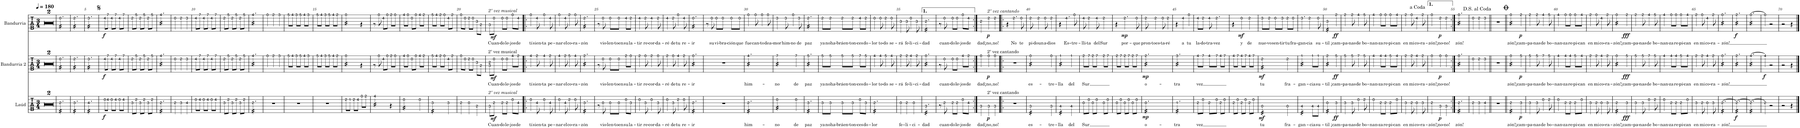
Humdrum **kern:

**kern	**dynam	**kern	**text	**dynam	**kern	**text	**dynam	**kern	**text	**dynam
*part4	*part4	*part3	*part3	*part3	*part2	*part2	*part2	*part1	*part1	*part1
*staff4	*staff4	*staff3	*staff3	*staff3	*staff2	*staff2	*staff2	*staff1	*staff1	*staff1
*I"Guitarra clásica	*	*I"Laúd	*	*	*I"Bandurria 2	*	*	*I"Bandurria	*	*
*	*	*I'L	*	*	*I'B2	*	*	*I'B1	*	*
*stria6	*	*stria6	*	*	*stria6	*	*	*stria6	*	*
*	*	*	*	*	*	*	*	*	*	*
*k[]	*	*k[]	*	*	*k[]	*	*	*k[]	*	*
*M3/4	*	*M3/4	*	*	*M3/4	*	*	*M3/4	*	*
*MM180	*	*MM180	*	*	*MM180	*	*	*MM180	*	*
=1	=1	=1	=1	=1	=1	=1	=1	=1	=1	=1
2.r	.	2.r	.	.	2.r	.	.	2.r	.	.
=2	=2	=2	=2	=2	=2	=2	=2	=2	=2	=2
2.r	.	2.r	.	.	2.r	.	.	2.r	.	.
=3	=3	=3	=3	=3	=3	=3	=3	=3	=3	=3
!	!LO:DY:b	!	!	!	!	!	!	!	!	!
2.EE	f	2.c#X\	.	.	2.ee\	.	.	2.ee\	.	.
=4	=4	=4	=4	=4	=4	=4	=4	=4	=4	=4
2.FF#X	.	2.d\	.	.	2.ff#X\	.	.	2.ff#X\	.	.
=5	=5	=5	=5	=5	=5	=5	=5	=5	=5	=5
*k[f#c#g#]	*	*k[f#c#g#]	*	*	*k[f#c#g#]	*	*	*k[f#c#g#]	*	*
2.GGn	.	2.d#X\	.	.	2.ggn\	.	.	2.ggn\	.	.
=6	=6	=6	=6	=6	=6	=6	=6	=6	=6	=6
!LO:TX:a:t=Mi7	!	!	!	!	!	!	!	!	!	!
!	!	!	!	!LO:DY:b	!	!	!LO:DY:b	!	!	!LO:DY:b
4EE	.	8e\L	.	f	8gg#\L	.	f	8gg#\L	.	f
.	.	8g#\J	.	.	8eee\J	.	.	8eee\J	.	.
4G# 4B 4e	.	8e\L	.	.	8gg#\L	.	.	8gg#\L	.	.
.	.	8g#\J	.	.	8eee\J	.	.	8eee\J	.	.
4G# 4B 4e	.	8e\L	.	.	8gg#\L	.	.	8gg#\L	.	.
.	.	8g#\J	.	.	8eee\J	.	.	8eee\J	.	.
=7	=7	=7	=7	=7	=7	=7	=7	=7	=7	=7
!LO:TX:a:t=RE	!	!	!	!	!	!	!	!	!	!
4D	.	8d\L	.	.	8ff#\L	.	.	8ff#\L	.	.
.	.	8f#\J	.	.	8ddd\J	.	.	8ddd\J	.	.
4A 4d 4f#	.	8d\L	.	.	8ff#\L	.	.	8ff#\L	.	.
.	.	8f#\J	.	.	8ddd\J	.	.	8ddd\J	.	.
4A 4d 4f#	.	8d\L	.	.	8ff#\L	.	.	8ff#\L	.	.
.	.	8f#\J	.	.	8ddd\J	.	.	8ddd\J	.	.
=8	=8	=8	=8	=8	=8	=8	=8	=8	=8	=8
!LO:TX:a:t=LA	!	!	!	!	!	!	!	!	!	!
4AA	.	2.c#\	.	.	2.ccc#\	.	.	2.ccc#\	.	.
4A 4c# 4e	.	.	.	.	.	.	.	.	.	.
4A 4c# 4e	.	.	.	.	.	.	.	.	.	.
=9	=9	=9	=9	=9	=9	=9	=9	=9	=9	=9
4EE	.	4c#\	.	.	4ee\	.	.	4ee\	.	.
4FF#	.	4d\	.	.	4ff#\	.	.	4ff#\	.	.
4GGn	.	4d#X\	.	.	4ggn\	.	.	4ggn\	.	.
=10	=10	=10	=10	=10	=10	=10	=10	=10	=10	=10
!LO:TX:a:t=Mi7	!	!	!	!	!	!	!	!	!	!
4EE	.	8e\L	.	.	8gg#\L	.	.	8gg#\L	.	.
.	.	8g#\J	.	.	8eee\J	.	.	8eee\J	.	.
4G# 4B 4e	.	8e\L	.	.	8gg#\L	.	.	8gg#\L	.	.
.	.	8g#\J	.	.	8eee\J	.	.	8eee\J	.	.
4G# 4B 4e	.	8e\L	.	.	8gg#\L	.	.	8gg#\L	.	.
.	.	8g#\J	.	.	8eee\J	.	.	8eee\J	.	.
=11	=11	=11	=11	=11	=11	=11	=11	=11	=11	=11
!LO:TX:a:t=RE	!	!	!	!	!	!	!	!	!	!
4D	.	8d\L	.	.	8ff#\L	.	.	8ff#\L	.	.
.	.	8f#\J	.	.	8ddd\J	.	.	8ddd\J	.	.
4A 4d 4f#	.	8d\L	.	.	8ff#\L	.	.	8ff#\L	.	.
.	.	8f#\J	.	.	8ddd\J	.	.	8ddd\J	.	.
4A 4d 4f#	.	8d\L	.	.	8ff#\L	.	.	8ff#\L	.	.
.	.	8f#\J	.	.	8ddd\J	.	.	8ddd\J	.	.
=12	=12	=12	=12	=12	=12	=12	=12	=12	=12	=12
!LO:TX:a:t=LA	!	!	!	!	!	!	!	!	!	!
4AA	.	2.c#\	.	.	2.ccc#\	.	.	2.ccc#\	.	.
4A 4c# 4e	.	.	.	.	.	.	.	.	.	.
4A 4c# 4e	.	.	.	.	.	.	.	.	.	.
=13	=13	=13	=13	=13	=13	=13	=13	=13	=13	=13
4AA	.	2.r	.	.	4aa\	.	.	4aa\	.	.
4BB	.	.	.	.	4bb\	.	.	4bb\	.	.
4Cn	.	.	.	.	4cccn\	.	.	4cccn\	.	.
=14	=14	=14	=14	=14	=14	=14	=14	=14	=14	=14
4C#	.	2.r	.	.	8ddd\L	.	.	8ddd\L	.	.
.	.	.	.	.	8ccc#\J	.	.	8ccc#\J	.	.
4c# 4e 4g#	.	.	.	.	8cccn\L	.	.	8cccn\L	.	.
.	.	.	.	.	8ddd\J	.	.	8ddd\J	.	.
4c# 4e 4g#	.	.	.	.	8ccc#X\L	.	.	8ccc#X\L	.	.
.	.	.	.	.	8cccn\J	.	.	8cccn\J	.	.
=15	=15	=15	=15	=15	=15	=15	=15	=15	=15	=15
4C#	.	2.r	.	.	8ddd\L	.	.	8ddd\L	.	.
.	.	.	.	.	8ccc#\J	.	.	8ccc#\J	.	.
4c# 4e 4g#	.	.	.	.	8cccn\L	.	.	8cccn\L	.	.
.	.	.	.	.	8ddd\J	.	.	8ddd\J	.	.
4c# 4e 4g#	.	.	.	.	8ccc#X\L	.	.	8ccc#X\L	.	.
.	.	.	.	.	8bb\J	.	.	8bb\J	.	.
=16	=16	=16	=16	=16	=16	=16	=16	=16	=16	=16
4FF#	.	8f#\L	.	.	2aa\	.	.	2aa\	.	.
.	.	8e#X\J	.	.	.	.	.	.	.	.
4A 4c# 4f#	.	8f#\L	.	.	.	.	.	.	.	.
.	.	8g#\J	.	.	.	.	.	.	.	.
4A 4c# 4f#	.	8a\L	.	.	4r	.	.	4r	.	.
.	.	8b\J	.	.	.	.	.	.	.	.
=17	=17	=17	=17	=17	=17	=17	=17	=17	=17	=17
4FF#	.	2cc#\	.	.	8r	.	.	8r	.	.
.	.	.	.	.	8aa\	.	.	8aa\	.	.
4A 4c# 4f#	.	.	.	.	8gg#\L	.	.	8gg#\L	.	.
.	.	.	.	.	8aa\J	.	.	8aa\J	.	.
4A 4c# 4f#	.	4r	.	.	8bb\L	.	.	8bb\L	.	.
.	.	.	.	.	8aa\J	.	.	8aa\J	.	.
=18	=18	=18	=18	=18	=18	=18	=18	=18	=18	=18
!LO:TX:a:t=LA	!	!	!	!	!	!	!	!	!	!
4EE	.	2e\	.	.	8ccc#\L	.	.	8ccc#\L	.	.
.	.	.	.	.	8aa\J	.	.	8aa\J	.	.
4A 4c# 4e	.	.	.	.	8ee\L	.	.	8ee\L	.	.
.	.	.	.	.	8aa\J	.	.	8aa\J	.	.
4A 4c# 4e	.	4e\	.	.	8ccc#\L	.	.	8ccc#\L	.	.
.	.	.	.	.	8bb\J	.	.	8bb\J	.	.
=19	=19	=19	=19	=19	=19	=19	=19	=19	=19	=19
!LO:TX:a:t=Mi7	!	!	!	!	!	!	!	!	!	!
4EE	.	2d\	.	.	8ddd\L	.	.	8ddd\L	.	.
.	.	.	.	.	8ccc#\J	.	.	8ccc#\J	.	.
4G# 4d 4e	.	.	.	.	8bb\L	.	.	8bb\L	.	.
.	.	.	.	.	8aa\J	.	.	8aa\J	.	.
4G# 4d 4e	.	4d\	.	.	8gg#\L	.	.	8gg#\L	.	.
.	.	.	.	.	8bb\J	.	.	8bb\J	.	.
=20	=20	=20	=20	=20	=20	=20	=20	=20	=20	=20
4EE	.	4c#\	.	.	8aa\L	.	.	8aa\L	.	.
.	.	.	.	.	8ee\J	.	.	8ee\J	.	.
4FF#	.	4B\	.	.	8ff#\L	.	.	8ff#\L	.	.
.	.	.	.	.	8ee\J	.	.	8ee\J	.	.
4GG#	.	4G#\	.	.	8dd\L	.	.	8dd\L	.	.
.	.	.	.	.	8g#\J	.	.	8g#\J	.	.
=21	=21	=21	=21	=21	=21	=21	=21	=21	=21	=21
!	!	!	!	!	!	!	!	!LO:TX:a:i:t=2º vez musical	!	!
!	!	!	!	!	!LO:TX:a:t=2º vez musical	!	!	!	!	!
!	!	!LO:TX:a:i:t=2º vez musical	!	!	!	!	!	!	!	!
2.AA	.	8A\L	.	.	8a\ 8cc#\L	.	.	8a\L	.	.
!	!	!	!LO:LY:b	!LO:DY:b	!	!LO:LY:b	!LO:DY:b	!	!LO:LY:b	!LO:DY:b
.	.	8c#\J	Cuan-	mf	8ee\J	Cuan-	mf	8ee\J	Cuan-	mf
!	!	!	!LO:LY:b	!	!	!LO:LY:b	!	!	!LO:LY:b	!
.	.	8c#\L	-do	.	8ee\L	-do	.	8ee\L	-do	.
!	!	!	!LO:LY:b	!	!	!LO:LY:b	!	!	!LO:LY:b	!
.	.	8c#\J	le-	.	8ee\J	le-	.	8ee\J	le-	.
!	!	!	!LO:LY:b	!	!	!LO:LY:b	!	!	!LO:LY:b	!
.	.	8e\L	-jos	.	8ccc#\L	-jos	.	8aa\L	-jos	.
!	!	!	!LO:LY:b	!	!	!LO:LY:b	!	!	!LO:LY:b	!
.	.	8d#X\J	de	.	8bb\J	de	.	8gg#\J	de	.
=22!|:	=22!|:	=22!|:	=22!|:	=22!|:	=22!|:	=22!|:	=22!|:	=22!|:	=22!|:	=22!|:
!LO:TX:a:t=LA	!	!	!	!	!	!	!	!	!	!
!	!LO:DY:b	!	!LO:LY:b	!	!	!LO:LY:b	!	!	!LO:LY:b	!
4AA	mf	4e\	tí	.	4ccc#\	tí	.	4aa\	tí	.
!	!	!	!LO:LY:b	!	!	!LO:LY:b	!	!	!LO:LY:b	!
4A 4c# 4e	.	8d#X\	sien-	.	8bb\	sien-	.	8gg#\	sien-	.
!	!	!	!LO:LY:b	!	!	!LO:LY:b	!	!	!LO:LY:b	!
.	.	4e\	-ta	.	4ccc#\	-ta	.	4aa\	-ta	.
4A 4c# 4e	.	.	.	.	.	.	.	.	.	.
!	!	!	!LO:LY:b	!	!	!LO:LY:b	!	!	!LO:LY:b	!
.	.	8d#\	pe-	.	8bb\	pe-	.	8gg#\	pe-	.
=23	=23	=23	=23	=23	=23	=23	=23	=23	=23	=23
!LO:TX:a:t=La7	!	!	!	!	!	!	!	!	!	!
!	!	!	!LO:LY:b	!	!	!LO:LY:b	!	!	!LO:LY:b	!
4EE	.	4e\	-nar	.	4ccc#\	-nar	.	4aa\	-nar	.
!	!	!	!LO:LY:b	!	!	!LO:LY:b	!	!	!LO:LY:b	!
4Gn 4c# 4e	.	8d#X\	el	.	8bb\	el	.	8gg#\	el	.
!	!	!	!LO:LY:b	!	!	!LO:LY:b	!	!	!LO:LY:b	!
.	.	4f#\	co-	.	4ddd\	co-	.	4bb\	co-	.
4G 4c# 4e	.	.	.	.	.	.	.	.	.	.
!	!	!	!LO:LY:b	!	!	!LO:LY:b	!	!	!LO:LY:b	!
.	.	8e\	-ra-	.	8ccc#\	-ra-	.	8aa\	-ra-	.
=24	=24	=24	=24	=24	=24	=24	=24	=24	=24	=24
!LO:TX:a:t=sim	!	!	!	!	!	!	!	!	!	!
!	!	!	!LO:LY:b	!	!	!LO:LY:b	!	!	!LO:LY:b	!
4BB	.	2.d\	-zón	.	2.bb\	-zón	.	2.ff#\	-zón	.
4B 4d 4f#	.	.	.	.	.	.	.	.	.	.
4B 4d 4f#	.	.	.	.	.	.	.	.	.	.
=25	=25	=25	=25	=25	=25	=25	=25	=25	=25	=25
!LO:TX:a:t=sim	!	!	!	!	!	!	!	!	!	!
4FF#	.	8r	.	.	8r	.	.	8r	.	.
!	!	!	!LO:LY:b	!	!	!LO:LY:b	!	!	!LO:LY:b	!
.	.	8B\	vio-	.	8ee\	vio-	.	8ee\	vio-	.
!	!	!	!LO:LY:b	!	!	!LO:LY:b	!	!	!LO:LY:b	!
4B 4d 4f#	.	8B\L	-len-	.	8ee\L	-len-	.	8ee\L	-len-	.
!	!	!	!LO:LY:b	!	!	!LO:LY:b	!	!	!LO:LY:b	!
.	.	8B\J	-toen	.	8ee\J	-toen	.	8ee\J	-toen	.
!	!	!	!LO:LY:b	!	!	!LO:LY:b	!	!	!LO:LY:b	!
4B 4d 4f#	.	8e\L	su	.	8bb\L	su	.	8gg#\L	su	.
!	!	!	!LO:LY:b	!	!	!LO:LY:b	!	!	!LO:LY:b	!
.	.	8d\J	la-	.	8aa\J	la-	.	8ff#\J	la-	.
=26	=26	=26	=26	=26	=26	=26	=26	=26	=26	=26
!LO:TX:a:t=Mi7	!	!	!	!	!	!	!	!	!	!
!	!	!	!LO:LY:b	!	!	!LO:LY:b	!	!	!LO:LY:b	!
4EE	.	4e\	-tir	.	4bb\	-tir	.	4gg#\	-tir	.
!	!	!	!LO:LY:b	!	!	!LO:LY:b	!	!	!LO:LY:b	!
4G# 4d 4e	.	8d\	re-	.	8aa\	re-	.	8ff#\	re-	.
!	!	!	!LO:LY:b	!	!	!LO:LY:b	!	!	!LO:LY:b	!
.	.	4e\	-cor-	.	4bb\	-cor-	.	4gg#\	-cor-	.
4G# 4d 4e	.	.	.	.	.	.	.	.	.	.
!	!	!	!LO:LY:b	!	!	!LO:LY:b	!	!	!LO:LY:b	!
.	.	8d\	-da-	.	8aa\	-da-	.	8ff#\	-da-	.
=27	=27	=27	=27	=27	=27	=27	=27	=27	=27	=27
!LO:TX:a:t=Mi7	!	!	!	!	!	!	!	!	!	!
!	!	!	!LO:LY:b	!	!	!LO:LY:b	!	!	!LO:LY:b	!
4BB	.	4e\	-ré	.	4bb\	-ré	.	4gg#\	-ré	.
!	!	!	!LO:LY:b	!	!	!LO:LY:b	!	!	!LO:LY:b	!
4G# 4d 4e	.	8d\	de	.	8aa\	de	.	8ff#\	de	.
!	!	!	!LO:LY:b	!	!	!LO:LY:b	!	!	!LO:LY:b	!
.	.	4f#\	tu	.	4ccc#\	tu	.	4aa\	tu	.
4G# 4d 4e	.	.	.	.	.	.	.	.	.	.
!	!	!	!LO:LY:b	!	!	!LO:LY:b	!	!	!LO:LY:b	!
.	.	8e\	re-	.	8bb\	re-	.	8gg#\	re-	.
=28	=28	=28	=28	=28	=28	=28	=28	=28	=28	=28
!LO:TX:a:t=LA	!	!	!	!	!	!	!	!	!	!
!	!	!	!LO:LY:b	!	!	!LO:LY:b	!	!	!LO:LY:b	!
4AA	.	2.c#\	-ir	.	2.aa\	-ir	.	2.ee\	-ir	.
4A 4c# 4e	.	.	.	.	.	.	.	.	.	.
4A 4c# 4e	.	.	.	.	.	.	.	.	.	.
=29	=29	=29	=29	=29	=29	=29	=29	=29	=29	=29
!LO:TX:a:t=LA	!	!	!	!	!	!	!	!	!	!
4EE	.	2.r	.	.	2.r	.	.	8r	.	.
!	!	!	!	!	!	!	!	!	!LO:LY:b	!
.	.	.	.	.	.	.	.	8ee\	su	.
!	!	!	!	!	!	!	!	!	!LO:LY:b	!
4A 4c# 4e	.	.	.	.	.	.	.	8ee\L	vi-	.
!	!	!	!	!	!	!	!	!	!LO:LY:b	!
.	.	.	.	.	.	.	.	8ee\J	-bra-	.
!	!	!	!	!	!	!	!	!	!LO:LY:b	!
4A 4c# 4e	.	.	.	.	.	.	.	8ee\L	-ción	.
!	!	!	!	!	!	!	!	!	!LO:LY:b	!
.	.	.	.	.	.	.	.	8ee\J	que	.
=30	=30	=30	=30	=30	=30	=30	=30	=30	=30	=30
!LO:TX:a:t=La7	!	!	!	!	!	!	!	!	!	!
!	!	!	!LO:LY:b	!	!	!LO:LY:b	!	!	!LO:LY:b	!
4AA	.	2.c#\	him-	.	2.ccc#\	him-	.	4aa\	fue	.
!	!	!	!	!	!	!	!	!	!LO:LY:b	!
4Gn 4c# 4e	.	.	.	.	.	.	.	8aa\	can-	.
!	!	!	!	!	!	!	!	!	!LO:LY:b	!
.	.	.	.	.	.	.	.	4aa\	-to	.
4G 4c# 4e	.	.	.	.	.	.	.	.	.	.
!	!	!	!	!	!	!	!	!	!LO:LY:b	!
.	.	.	.	.	.	.	.	8aa\	dea-	.
=31	=31	=31	=31	=31	=31	=31	=31	=31	=31	=31
!LO:TX:a:t=La7	!	!	!	!	!	!	!	!	!	!
!	!	!	!LO:LY:b	!	!	!LO:LY:b	!	!	!LO:LY:b	!
4EE	.	2e\	-no	.	2eee\	-no	.	4ggn\	-mor	.
!	!	!	!	!	!	!	!	!	!LO:LY:b	!
4Gn 4c# 4e	.	.	.	.	.	.	.	8gg\	him-	.
!	!	!	!	!	!	!	!	!	!LO:LY:b	!
.	.	.	.	.	.	.	.	4aa\	-no	.
!	!	!	!LO:LY:b	!	!	!LO:LY:b	!	!	!	!
4G 4c# 4e	.	4e\	de	.	4eee\	de	.	.	.	.
!	!	!	!	!	!	!	!	!	!LO:LY:b	!
.	.	.	.	.	.	.	.	8gg\	de	.
=32	=32	=32	=32	=32	=32	=32	=32	=32	=32	=32
!LO:TX:a:t=RE	!	!	!	!	!	!	!	!	!	!
!	!	!	!LO:LY:b	!	!	!LO:LY:b	!	!	!LO:LY:b	!
4D	.	2.d\	paz	.	2.ddd\	paz	.	2.ff#\	paz	.
4A 4d 4f#	.	.	.	.	.	.	.	.	.	.
4A 4d 4f#	.	.	.	.	.	.	.	.	.	.
=33	=33	=33	=33	=33	=33	=33	=33	=33	=33	=33
!LO:TX:a:t=RE	!	!	!	!	!	!	!	!	!	!
!	!	!	!LO:LY:b	!	!	!LO:LY:b	!	!	!LO:LY:b	!
4AA	.	8d\L	ya	.	8ddd\L	ya	.	8ff#\L	ya	.
!	!	!	!LO:LY:b	!	!	!LO:LY:b	!	!	!LO:LY:b	!
.	.	8d\J	noha-	.	8ddd\J	noha-	.	8ff#\J	noha-	.
!	!	!	!LO:LY:b	!	!	!LO:LY:b	!	!	!LO:LY:b	!
4A 4d 4f#	.	8d\L	-bráen-	.	8ddd\L	-bráen-	.	8ff#\L	-bráen-	.
!	!	!	!LO:LY:b	!	!	!LO:LY:b	!	!	!LO:LY:b	!
.	.	8d\J	-ton-	.	8ddd\J	-ton-	.	8ff#\J	-ton-	.
!	!	!	!LO:LY:b	!	!	!LO:LY:b	!	!	!LO:LY:b	!
4A 4d 4f#	.	8e\L	-ces	.	8eee\L	-ces	.	8gg#\L	-ces	.
!	!	!	!LO:LY:b	!	!	!LO:LY:b	!	!	!LO:LY:b	!
.	.	8d\J	do-	.	8ddd\J	do-	.	8ff#\J	do-	.
=34	=34	=34	=34	=34	=34	=34	=34	=34	=34	=34
!LO:TX:a:t=LA	!	!	!	!	!	!	!	!	!	!
!	!	!	!LO:LY:b	!	!	!LO:LY:b	!	!	!LO:LY:b	!
4.E^ 4.A^ 4.c#^ 4.e^	.	2.c#\	-lor	.	4ccc#\	-lor	.	4ee\	-lor	.
!	!	!	!	!	!	!LO:LY:b	!	!	!LO:LY:b	!
.	.	.	.	.	8ccc#\	to-	.	8ee\	to-	.
!LO:TX:a:t=fa#m	!	!	!	!	!	!	!	!	!	!
!	!	!	!	!	!	!LO:LY:b	!	!	!LO:LY:b	!
4.F#^ 4.A^ 4.c#^ 4.f#^	.	.	.	.	4ddd\	-do	.	4ff#\	-do	.
!	!	!	!	!	!	!LO:LY:b	!	!	!LO:LY:b	!
.	.	.	.	.	8ccc#\	se-	.	8ee\	se-	.
=35	=35	=35	=35	=35	=35	=35	=35	=35	=35	=35
!LO:TX:a:t=sim	!	!	!	!	!	!	!	!	!	!
!	!	!	!LO:LY:b	!	!	!LO:LY:b	!	!	!LO:LY:b	!
4.F#^ 4.B^ 4.d^ 4.f#^	.	4B\	fe-	.	4bb\	-rá	.	4dd\	-rá	.
!	!	!	!LO:LY:b	!	!	!LO:LY:b	!	!	!LO:LY:b	!
.	.	4c#\	-li-	.	8bb\	fe-	.	8dd\	fe-	.
!LO:TX:a:t=Mi7	!	!	!	!	!	!	!	!	!	!
!	!	!	!	!	!	!LO:LY:b	!	!	!LO:LY:b	!
4.D^ 4.G#^ 4.d^ 4.e^	.	.	.	.	4ccc#\	-li-	.	4ee\	-li-	.
!	!	!	!LO:LY:b	!	!	!	!	!	!	!
.	.	4B\	-ci-	.	.	.	.	.	.	.
!	!	!	!	!	!	!LO:LY:b	!	!	!LO:LY:b	!
.	.	.	.	.	8bb\	-ci-	.	8dd\	-ci-	.
=36	=36	=36	=36	=36	=36	=36	=36	=36	=36	=36
!LO:TX:a:t=LA	!	!	!	!	!	!	!	!	!	!
!	!	!	!LO:LY:b	!	!	!LO:LY:b	!	!	!LO:LY:b	!
[2.E^ [2.A^ [2.c#^ [2.e^	.	2.A\	-dad	.	2.aa\	-dad	.	2.cc#\	-dad	.
=37	=37	=37	=37	=37	=37	=37	=37	=37	=37	=37
4E] 4A] 4c#] 4e]	.	8r	.	.	8r	.	.	8r	.	.
!	!	!	!LO:LY:b	!	!	!LO:LY:b	!	!	!LO:LY:b	!
.	.	8c#\	cuan-	.	8ee\	cuan-	.	8ee\	cuan-	.
!	!	!	!LO:LY:b	!	!	!LO:LY:b	!	!	!LO:LY:b	!
4r	.	8c#\L	-do	.	8ee\L	-do	.	8ee\L	-do	.
!	!	!	!LO:LY:b	!	!	!LO:LY:b	!	!	!LO:LY:b	!
.	.	8c#\J	le-	.	8ee\J	le-	.	8ee\J	le-	.
!	!	!	!LO:LY:b	!	!	!LO:LY:b	!	!	!LO:LY:b	!
4r	.	8e\L	-jos	.	8ccc#\L	-jos	.	8aa\L	-jos	.
!	!	!	!LO:LY:b	!	!	!LO:LY:b	!	!	!LO:LY:b	!
.	.	8d#X\J	de	.	8bb\J	de	.	8gg#\J	de	.
=38:|!	=38:|!	=38:|!	=38:|!	=38:|!	=38:|!	=38:|!	=38:|!	=38:|!	=38:|!	=38:|!
!LO:TX:a:t=LA	!	!	!	!	!	!	!	!	!	!
!	!	!	!LO:LY:b	!	!	!LO:LY:b	!	!	!LO:LY:b	!
[2.E^ [2.A^ [2.c#^ [2.e^	.	4A\	dad	.	4aa\	dad	.	4cc#\	dad	.
!	!	!	!	!	!	!	!	!LO:TX:a:i:t=2º vez cantando	!	!
!	!	!	!	!	!LO:TX:a:t=2º vez cantando	!	!	!	!	!
!	!	!LO:TX:a:t=2º vez cantando	!	!	!	!	!	!	!	!
!	!	!	!LO:LY:b	!LO:DY:b	!	!LO:LY:b	!LO:DY:b	!	!LO:LY:b	!LO:DY:b
.	.	4A\	¡no,	p	4aa\	¡no,	p	4ff#\	¡no,	p
!	!	!	!LO:LY:b	!	!	!LO:LY:b	!	!	!LO:LY:b	!
.	.	4A\	no!	.	4aa\	no!	.	4ff#\	no!	.
=39!|:	=39!|:	=39!|:	=39!|:	=39!|:	=39!|:	=39!|:	=39!|:	=39!|:	=39!|:	=39!|:
4E] 4A] 4c#] 4e]	.	2.r	.	.	2.r	.	.	4r	.	.
!	!	!	!	!	!	!	!	!	!LO:LY:b	!
4r	.	.	.	.	.	.	.	4.ff#\	No	.
4r	.	.	.	.	.	.	.	.	.	.
!	!	!	!	!	!	!	!	!	!LO:LY:b	!
.	.	.	.	.	.	.	.	8ee\	te	.
=40	=40	=40	=40	=40	=40	=40	=40	=40	=40	=40
!LO:TX:a:t=LA	!	!	!	!	!	!	!	!	!	!
!	!LO:DY:b	!	!LO:LY:b	!	!	!LO:LY:b	!	!	!LO:LY:b	!
4AA	p	2A\	es-	.	2aa\	es-	.	8ff#\	pi-	.
!	!	!	!	!	!	!	!	!	!LO:LY:b	!
.	.	.	.	.	.	.	.	4ff#\	-doun	.
4A 4c# 4e	.	.	.	.	.	.	.	.	.	.
!	!	!	!	!	!	!	!	!	!LO:LY:b	!
.	.	.	.	.	.	.	.	8ee\	a-	.
!	!	!	!LO:LY:b	!	!	!LO:LY:b	!	!	!LO:LY:b	!
4A 4c# 4e	.	4A\	-tre-	.	4aa\	-tre-	.	4ff#\	-dios	.
=41	=41	=41	=41	=41	=41	=41	=41	=41	=41	=41
!LO:TX:a:t=LA	!	!	!	!	!	!	!	!	!	!
!	!	!	!LO:LY:b	!	!	!LO:LY:b	!	!	!	!
4AA#X	.	2A#X\	-lla	.	2aa#X\	-lla	.	4r	.	.
!	!	!	!	!	!	!	!	!	!LO:LY:b	!
4A 4c# 4e	.	.	.	.	.	.	.	4.gg#\	Es-	.
!	!	!	!LO:LY:b	!	!	!LO:LY:b	!	!	!	!
4A 4c# 4e	.	4A#\	del	.	4aa#\	del	.	.	.	.
!	!	!	!	!	!	!	!	!	!LO:LY:b	!
.	.	.	.	.	.	.	.	8aa\	-tre-	.
=42	=42	=42	=42	=42	=42	=42	=42	=42	=42	=42
!LO:TX:a:t=sim	!	!	!	!	!	!	!	!	!	!
!	!	!	!LO:LY:b	!	!	!LO:LY:b	!	!	!LO:LY:b	!
4BB	.	8B\L	-Sur	.	8bb\L	-Sur	.	8gg#\	-lli-	.
!	!	!	!	!	!	!	!	!	!LO:LY:b	!
.	.	8e\J	.	.	8eee\J	.	.	4ff#\	-ta	.
4B 4d 4f#	.	8B\L	.	.	8bb\L	.	.	.	.	.
!	!	!	!	!	!	!	!	!	!LO:LY:b	!
.	.	8e\J	.	.	8eee\J	.	.	8gg#\	del	.
!	!	!	!	!	!	!	!	!	!LO:LY:b	!
4B 4d 4f#	.	8B\L	.	.	8bb\L	.	.	4ff#\	Sur	.
.	.	8e\J	.	.	8eee\J	.	.	.	.	.
=43	=43	=43	=43	=43	=43	=43	=43	=43	=43	=43
!LO:TX:a:t=sim	!	!	!	!	!	!	!	!	!	!
!	!LO:DY:b	!	!	!	!	!	!	!	!	!
4FF#	mp	8B\L	.	.	8bb\L	.	.	4r	.	.
.	.	8e\J	.	.	8eee\J	.	.	.	.	.
!	!	!	!	!	!	!	!	!	!LO:LY:b	!LO:DY:b
4B 4d 4f#	.	8B\L	.	.	8bb\L	.	.	4.ff#\	por-	mp
.	.	8e\J	.	.	8eee\J	.	.	.	.	.
4B 4d 4f#	.	8B\L	.	.	8bb\L	.	.	.	.	.
!	!	!	!	!	!	!	!	!	!LO:LY:b	!
.	.	8e\J	.	.	8eee\J	.	.	8ee\	-que	.
=44	=44	=44	=44	=44	=44	=44	=44	=44	=44	=44
!LO:TX:a:t=Mi7	!	!	!	!	!	!	!	!	!	!
!	!	!	!LO:LY:b	!LO:DY:b	!	!LO:LY:b	!LO:DY:b	!	!LO:LY:b	!
4EE	.	2.B\	o-	mp	2.bb\	o-	mp	8ff#\	pron-	.
!	!	!	!	!	!	!	!	!	!LO:LY:b	!
.	.	.	.	.	.	.	.	4ff#\	-toes-	.
4G# 4d 4e	.	.	.	.	.	.	.	.	.	.
!	!	!	!	!	!	!	!	!	!LO:LY:b	!
.	.	.	.	.	.	.	.	8ee\	-ta-	.
!	!	!	!	!	!	!	!	!	!LO:LY:b	!
4G# 4d 4e	.	.	.	.	.	.	.	4ff#\	-ré	.
=45	=45	=45	=45	=45	=45	=45	=45	=45	=45	=45
!LO:TX:a:t=Mi7	!	!	!	!	!	!	!	!	!	!
!	!	!	!LO:LY:b	!	!	!LO:LY:b	!	!	!	!
4BB	.	2.cn\	-tra	.	2.cccn\	-tra	.	4r	.	.
!	!	!	!	!	!	!	!	!	!LO:LY:b	!
4G# 4d 4e	.	.	.	.	.	.	.	4gg#\	a	.
!	!	!	!	!	!	!	!	!	!LO:LY:b	!
4G# 4d 4e	.	.	.	.	.	.	.	4aa\	tu	.
=46	=46	=46	=46	=46	=46	=46	=46	=46	=46	=46
!LO:TX:a:t=LA	!	!	!	!	!	!	!	!	!	!
!	!	!	!LO:LY:b	!	!	!LO:LY:b	!	!	!LO:LY:b	!
4EE	.	8c#\L	vez	.	8ccc#\L	vez	.	8gg#\L	la-	.
!	!	!	!	!	!	!	!	!	!LO:LY:b	!
.	.	8e\J	.	.	8eee\J	.	.	8ff#\J	-do-	.
!	!	!	!	!	!	!	!	!	!LO:LY:b	!
4A 4c# 4e	.	8c#\L	.	.	8ccc#\L	.	.	8gg#\	-tra-	.
!	!	!	!	!	!	!	!	!	!LO:LY:b	!
.	.	8e\J	.	.	8eee\J	.	.	4.ff#\	-vez	.
4A 4c# 4e	.	8c#\L	.	.	8ccc#\L	.	.	.	.	.
.	.	8e\J	.	.	8eee\J	.	.	.	.	.
=47	=47	=47	=47	=47	=47	=47	=47	=47	=47	=47
!LO:TX:a:t=LA	!	!	!	!	!	!	!	!	!	!
!	!LO:DY:b	!	!	!	!	!	!	!	!	!
4AA	mf	8c#\L	.	.	8ccc#\L	.	.	4r	.	.
.	.	8e\J	.	.	8eee\J	.	.	.	.	.
!	!	!	!	!	!	!	!	!	!LO:LY:b	!LO:DY:b
4A 4c# 4e	.	8c#\L	.	.	8ccc#\L	.	.	4ee\	y	mf
.	.	8e\J	.	.	8eee\J	.	.	.	.	.
!	!	!	!	!	!	!	!	!	!LO:LY:b	!
4A 4c# 4e	.	8c#\L	.	.	8ccc#\L	.	.	4ff#\	de	.
.	.	8e\J	.	.	8eee\J	.	.	.	.	.
=48	=48	=48	=48	=48	=48	=48	=48	=48	=48	=48
!LO:TX:a:t=fa#m	!	!	!	!	!	!	!	!	!	!
!	!	!	!LO:LY:b	!LO:DY:b	!	!LO:LY:b	!LO:DY:b	!	!LO:LY:b	!
4FF#	.	2F#\	tu	mf	2ff#\	tu	mf	8ggn\L	nue-	.
!	!	!	!	!	!	!	!	!	!LO:LY:b	!
.	.	.	.	.	.	.	.	8ff#\J	-vo	.
!	!	!	!	!	!	!	!	!	!LO:LY:b	!
4F# 4A 4c# 4f#	.	.	.	.	.	.	.	8ee\L	sen-	.
!	!	!	!	!	!	!	!	!	!LO:LY:b	!
.	.	.	.	.	.	.	.	8gg\J	-tir	.
!	!	!	!LO:LY:b	!	!	!LO:LY:b	!	!	!LO:LY:b	!
4F# 4A 4c# 4f#	.	4F#\	fra-	.	4ff#\	fra-	.	8ff#\L	tu	.
!	!	!	!	!	!	!	!	!	!LO:LY:b	!
.	.	.	.	.	.	.	.	8ee\J	fra-	.
=49	=49	=49	=49	=49	=49	=49	=49	=49	=49	=49
!LO:TX:a:t=fa#m	!	!	!	!	!	!	!	!	!	!
!	!	!	!LO:LY:b	!	!	!LO:LY:b	!	!	!LO:LY:b	!
4C#	.	2A#X\	-gan-	.	2aa#X\	-gan-	.	4.ggn\	-gan-	.
4F# 4A 4c# 4f#	.	.	.	.	.	.	.	.	.	.
!	!	!	!	!	!	!	!	!	!LO:LY:b	!
.	.	.	.	.	.	.	.	4ff#\	-cia	.
!	!	!	!LO:LY:b	!	!	!LO:LY:b	!	!	!	!
4F# 4A 4c# 4f#	.	8A#\L	-cia	.	8aa#\L	-cia	.	.	.	.
!	!	!	!LO:LY:b	!	!	!LO:LY:b	!	!	!LO:LY:b	!
.	.	8A#\J	su-	.	8aa#\J	su-	.	8ee\	su-	.
=50	=50	=50	=50	=50	=50	=50	=50	=50	=50	=50
!LO:TX:a:t=sim	!	!	!	!	!	!	!	!	!	!
!	!	!	!LO:LY:b	!	!	!LO:LY:b	!	!	!LO:LY:b	!
4FF#	.	2B\	-til	.	2bb\	-til	.	2dd\	-til	.
4B 4d 4f#	.	.	.	.	.	.	.	.	.	.
!	!	!	!LO:LY:b	!LO:DY:b	!	!LO:LY:b	!LO:DY:b	!	!LO:LY:b	!LO:DY:b
4B 4d 4f#	.	4d\	¡cam-	ff	4ddd\	¡cam-	ff	4bb\	¡cam-	ff
=51	=51	=51	=51	=51	=51	=51	=51	=51	=51	=51
!LO:TX:a:t=RE	!	!	!	!	!	!	!	!	!	!
!	!	!	!LO:LY:b	!	!	!LO:LY:b	!	!	!LO:LY:b	!
4D	.	4d\	-pa-	.	4ddd\	-pa-	.	4bb\	-pa-	.
!	!	!	!LO:LY:b	!	!	!LO:LY:b	!	!	!LO:LY:b	!
4A 4d 4f#	.	8d\	-nas	.	8ddd\	-nas	.	8bb\	-nas	.
!	!	!	!LO:LY:b	!	!	!LO:LY:b	!	!	!LO:LY:b	!
.	.	4e\	de	.	4eee\	de	.	4ccc#\	de	.
4A 4d 4f#	.	.	.	.	.	.	.	.	.	.
!	!	!	!LO:LY:b	!	!	!LO:LY:b	!	!	!LO:LY:b	!
.	.	8f#\	bo-	.	8ddd\	bo-	.	8ddd\	bo-	.
=52	=52	=52	=52	=52	=52	=52	=52	=52	=52	=52
!LO:TX:a:t=LA	!	!	!	!	!	!	!	!	!	!
!	!	!	!LO:LY:b	!	!	!LO:LY:b	!	!	!LO:LY:b	!
4EE	.	4e\	-nan-	.	4ccc#\	-nan-	.	4ccc#\	-nan-	.
!	!	!	!LO:LY:b	!	!	!LO:LY:b	!	!	!LO:LY:b	!
4A 4c# 4e	.	8c#\L	-za	.	8ccc#\L	-za	.	8aa\L	-za	.
!	!	!	!LO:LY:b	!	!	!LO:LY:b	!	!	!LO:LY:b	!
.	.	8c#\J	re-	.	8ccc#\J	re-	.	8aa\J	re-	.
!	!	!	!LO:LY:b	!	!	!LO:LY:b	!	!	!LO:LY:b	!
4A 4c# 4e	.	8c#\L	-pi-	.	8ddd\L	-pi-	.	8aa\L	-pi-	.
!	!	!	!LO:LY:b	!	!	!LO:LY:b	!	!	!LO:LY:b	!
.	.	8e\J	-can	.	8ccc#\J	-can	.	8ccc#\J	-can	.
=53	=53	=53	=53	=53	=53	=53	=53	=53	=53	=53
!	!	!	!LO:LY:b	!	!	!LO:LY:b	!	!	!LO:LY:b	!
4EE	.	4d\	en	.	4bb\	en	.	4bb\	en	.
!	!	!	!LO:LY:b	!	!	!LO:LY:b	!	!	!LO:LY:b	!
4FF#	.	8c#\	mi	.	8bb\	mi	.	8aa\	mi	.
!	!	!	!LO:LY:b	!	!	!LO:LY:b	!	!	!LO:LY:b	!
.	.	4B\	co-	.	4ccc#\	co-	.	4gg#\	co-	.
4GG#	.	.	.	.	.	.	.	.	.	.
!	!	!	!LO:LY:b	!	!	!LO:LY:b	!	!	!LO:LY:b	!
.	.	8d\	-ra-	.	8bb\	-ra-	.	8bb\	-ra-	.
!	!	!	!	!	!	!	!	!LO:TX:a:t=a Coda	!	!
=54	=54	=54	=54	=54	=54	=54	=54	=54	=54	=54
!LO:TX:a:t=LA	!	!	!	!	!	!	!	!	!	!
!	!	!	!LO:LY:b	!	!	!LO:LY:b	!	!	!LO:LY:b	!
2.E 2.A 2.c# 2.e	.	4c#\	-zón!	.	4aa\	-zón!	.	4aa\	-zón!	.
!	!	!	!LO:LY:b	!LO:DY:b	!	!LO:LY:b	!LO:DY:b	!	!LO:LY:b	!LO:DY:b
.	.	4A\	¡no-	p	4aa\	¡no-	p	4ff#\	¡no-	p
!	!	!	!LO:LY:b	!	!	!LO:LY:b	!	!	!LO:LY:b	!
.	.	4A\	-no!	.	4aa\	-no!	.	4ff#\	-no!	.
=55:|!	=55:|!	=55:|!	=55:|!	=55:|!	=55:|!	=55:|!	=55:|!	=55:|!	=55:|!	=55:|!
!	!	!	!LO:LY:b	!	!	!	!	!	!LO:LY:b	!
2.E 2.A 2.c# 2.e	.	2.c#\	zón!	.	2.aa\	.	.	2.aa\	zón!	.
=56	=56	=56	=56	=56	=56	=56	=56	=56	=56	=56
4EE	.	4c#\	.	.	4ee\	.	.	4ee\	.	.
4FF#	.	4d\	.	.	4ff#\	.	.	4ff#\	.	.
4FF##	.	4d#X\	.	.	4ggn\	.	.	4ggn\	.	.
=57||	=57||	=57||	=57||	=57||	=57||	=57||	=57||	=57||	=57||	=57||
2.r	.	2.r	.	.	2.r	.	.	2.r	.	.
=58||	=58||	=58||	=58||	=58||	=58||	=58||	=58||	=58||	=58||	=58||
!	!	!	!LO:LY:b	!	!	!LO:LY:b	!	!	!LO:LY:b	!
2.r	.	2c#\	zón!	.	2aa\	zón!	.	2aa\	zón!	.
!	!	!	!LO:LY:b	!LO:DY:b	!	!LO:LY:b	!LO:DY:b	!	!LO:LY:b	!LO:DY:b
.	.	4d\	¡cam-	p	4ddd\	¡cam-	p	4bb\	¡cam-	p
=59	=59	=59	=59	=59	=59	=59	=59	=59	=59	=59
!LO:TX:a:t=RE	!	!	!	!	!	!	!	!	!	!
!	!	!	!LO:LY:b	!	!	!LO:LY:b	!	!	!LO:LY:b	!
4D	.	4d\	-pa-	.	4ddd\	-pa-	.	4bb\	-pa-	.
!	!	!	!LO:LY:b	!	!	!LO:LY:b	!	!	!LO:LY:b	!
4A 4d 4f#	.	8d\	-nas	.	8ddd\	-nas	.	8bb\	-nas	.
!	!	!	!LO:LY:b	!	!	!LO:LY:b	!	!	!LO:LY:b	!
.	.	4e\	de	.	4eee\	de	.	4ccc#\	de	.
4A 4d 4f#	.	.	.	.	.	.	.	.	.	.
!	!	!	!LO:LY:b	!	!	!LO:LY:b	!	!	!LO:LY:b	!
.	.	8f#\	bo-	.	8ddd\	bo-	.	8ddd\	bo-	.
=60	=60	=60	=60	=60	=60	=60	=60	=60	=60	=60
!LO:TX:a:t=LA	!	!	!	!	!	!	!	!	!	!
!	!	!	!LO:LY:b	!	!	!LO:LY:b	!	!	!LO:LY:b	!
4EE	.	4e\	-nan-	.	4ccc#\	-nan-	.	4ccc#\	-nan-	.
!	!	!	!LO:LY:b	!	!	!LO:LY:b	!	!	!LO:LY:b	!
4A 4c# 4e	.	8c#\L	-za	.	8ccc#\L	-za	.	8aa\L	-za	.
!	!	!	!LO:LY:b	!	!	!LO:LY:b	!	!	!LO:LY:b	!
.	.	8c#\J	re-	.	8ccc#\J	re-	.	8aa\J	re-	.
!	!	!	!LO:LY:b	!	!	!LO:LY:b	!	!	!LO:LY:b	!
4A 4c# 4e	.	8c#\L	-pi-	.	8ddd\L	-pi-	.	8aa\L	-pi-	.
!	!	!	!LO:LY:b	!	!	!LO:LY:b	!	!	!LO:LY:b	!
.	.	8e\J	-can	.	8ccc#\J	-can	.	8ccc#\J	-can	.
=61	=61	=61	=61	=61	=61	=61	=61	=61	=61	=61
!	!	!	!LO:LY:b	!	!	!LO:LY:b	!	!	!LO:LY:b	!
4EE	.	4d\	en	.	4bb\	en	.	4bb\	en	.
!	!	!	!LO:LY:b	!	!	!LO:LY:b	!	!	!LO:LY:b	!
4FF#	.	8c#\	mi	.	8bb\	mi	.	8aa\	mi	.
!	!	!	!LO:LY:b	!	!	!LO:LY:b	!	!	!LO:LY:b	!
.	.	4B\	co-	.	4ccc#\	co-	.	4gg#\	co-	.
4GG#	.	.	.	.	.	.	.	.	.	.
!	!	!	!LO:LY:b	!	!	!LO:LY:b	!	!	!LO:LY:b	!
.	.	8d\	-ra-	.	8bb\	-ra-	.	8bb\	-ra-	.
=62	=62	=62	=62	=62	=62	=62	=62	=62	=62	=62
!LO:TX:a:t=LA	!	!	!	!	!	!	!	!	!	!
!	!	!	!LO:LY:b	!	!	!LO:LY:b	!	!	!LO:LY:b	!
4AA	.	2c#\	-zón!	.	2aa\	-zón!	.	2aa\	-zón!	.
4A 4c# 4e	.	.	.	.	.	.	.	.	.	.
!	!	!	!LO:LY:b	!LO:DY:b	!	!LO:LY:b	!LO:DY:b	!	!LO:LY:b	!LO:DY:b
4A 4c# 4e	.	4d\	¡cam-	fff	4ddd\	¡cam-	fff	4bb\	¡cam-	fff
=63	=63	=63	=63	=63	=63	=63	=63	=63	=63	=63
!LO:TX:a:t=RE	!	!	!	!	!	!	!	!	!	!
!	!LO:DY:b	!	!LO:LY:b	!	!	!LO:LY:b	!	!	!LO:LY:b	!
4D	ff	4d\	-pa-	.	4ddd\	-pa-	.	4bb\	-pa-	.
!	!	!	!LO:LY:b	!	!	!LO:LY:b	!	!	!LO:LY:b	!
4A 4d 4f#	.	8d\	-nas	.	8ddd\	-nas	.	8bb\	-nas	.
!	!	!	!LO:LY:b	!	!	!LO:LY:b	!	!	!LO:LY:b	!
.	.	4e\	de	.	4eee\	de	.	4ccc#\	de	.
4A 4d 4f#	.	.	.	.	.	.	.	.	.	.
!	!	!	!LO:LY:b	!	!	!LO:LY:b	!	!	!LO:LY:b	!
.	.	8f#\	bo-	.	8ddd\	bo-	.	8ddd\	bo-	.
=64	=64	=64	=64	=64	=64	=64	=64	=64	=64	=64
!LO:TX:a:t=LA	!	!	!	!	!	!	!	!	!	!
!	!	!	!LO:LY:b	!	!	!LO:LY:b	!	!	!LO:LY:b	!
4EE	.	4e\	-nan-	.	4ccc#\	-nan-	.	4ccc#\	-nan-	.
!	!	!	!LO:LY:b	!	!	!LO:LY:b	!	!	!LO:LY:b	!
4A 4c# 4e	.	8c#\L	-za	.	8ccc#\L	-za	.	8aa\L	-za	.
!	!	!	!LO:LY:b	!	!	!LO:LY:b	!	!	!LO:LY:b	!
.	.	8c#\J	re-	.	8ccc#\J	re-	.	8aa\J	re-	.
!	!	!	!LO:LY:b	!	!	!LO:LY:b	!	!	!LO:LY:b	!
4A 4c# 4e	.	8c#\L	-pi-	.	8ddd\L	-pi-	.	8aa\L	-pi-	.
!	!	!	!LO:LY:b	!	!	!LO:LY:b	!	!	!LO:LY:b	!
.	.	8e\J	-can	.	8ccc#\J	-can	.	8ccc#\J	-can	.
=65	=65	=65	=65	=65	=65	=65	=65	=65	=65	=65
!	!	!	!LO:LY:b	!	!	!LO:LY:b	!	!	!LO:LY:b	!
4EE	.	4d\	en	.	4bb\	en	.	4bb\	en	.
!	!	!	!LO:LY:b	!	!	!LO:LY:b	!	!	!LO:LY:b	!
4FF#	.	8c#\	mi	.	8bb\	mi	.	8aa\	mi	.
!	!	!	!LO:LY:b	!	!	!LO:LY:b	!	!	!LO:LY:b	!
.	.	4B\	co-	.	4ccc#\	co-	.	4gg#\	co-	.
4GG#	.	.	.	.	.	.	.	.	.	.
!	!	!	!LO:LY:b	!	!	!LO:LY:b	!	!	!LO:LY:b	!
.	.	8d\	-ra-	.	8bb\	-ra-	.	8bb\	-ra-	.
=66	=66	=66	=66	=66	=66	=66	=66	=66	=66	=66
!LO:TX:a:t=LA	!	!	!	!	!	!	!	!	!	!
!	!	!	!LO:LY:b	!	!	!LO:LY:b	!	!	!LO:LY:b	!
4AA	.	[2.c#\	-zón!	.	2.aa\	-zón!	.	2.aa\	-zón!	.
4A 4c# 4e	.	.	.	.	.	.	.	.	.	.
4A 4c# 4e	.	.	.	.	.	.	.	.	.	.
=67	=67	=67	=67	=67	=67	=67	=67	=67	=67	=67
!LO:TX:a:t=LA	!	!	!	!	!	!	!	!	!	!
!	!	!	!	!LO:DY:b	!	!	!	!	!	!LO:DY:b
4EE	.	2.c#\_	.	f	2.bb\	.	.	2.bb\	.	f
4A 4c# 4e	.	.	.	.	.	.	.	.	.	.
4A 4c# 4e	.	.	.	.	.	.	.	.	.	.
=68	=68	=68	=68	=68	=68	=68	=68	=68	=68	=68
!LO:TX:a:t=LA	!	!	!	!	!	!	!	!	!	!
4AA	.	2.c#\_	.	.	[2.ccc#\	.	.	[2.aa\	.	.
4A 4c# 4e	.	.	.	.	.	.	.	.	.	.
4A 4c# 4e	.	.	.	.	.	.	.	.	.	.
=69	=69	=69	=69	=69	=69	=69	=69	=69	=69	=69
!LO:TX:a:t=LA	!	!	!	!	!	!	!	!	!	!
!	!	!	!	!	!	!	!LO:DY:b	!	!	!
4AA	.	4c#\]	.	.	4ccc#\]	.	f	4aa\]	.	.
4A 4c# 4e	.	2r	.	.	2r	.	.	2r	.	.
4A 4c# 4e	.	.	.	.	.	.	.	.	.	.
=	=	=	=	=	=	=	=	=	=	=
*-	*-	*-	*-	*-	*-	*-	*-	*-	*-	*-
